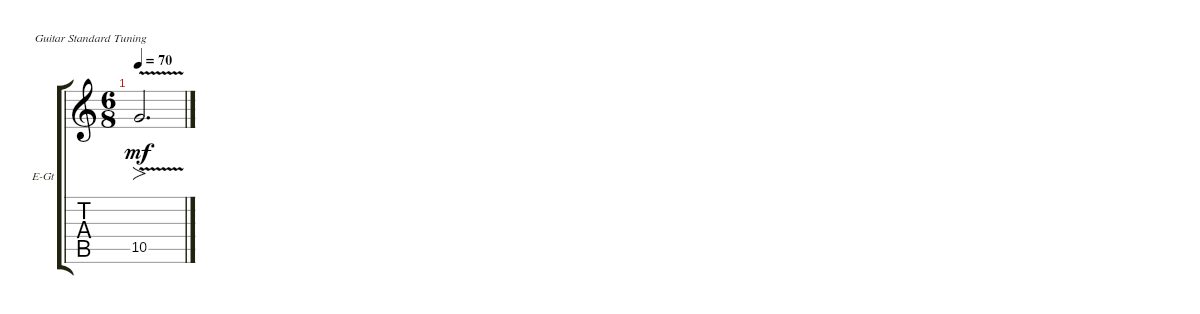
\defaultSystemsLayout 4
\bracketExtendMode groupsimilarinstruments
\firstSystemTrackNameOrientation horizontal
\otherSystemsTrackNameOrientation horizontal
\track ("Solo" "E-Gt") {instrument electricguitarclean}
\staff {score tabs}
\tuning (E4 B3 G3 D3 A2 E2)
\ts (6 8)
\tempo 70
\clef g2
\ks c
10.5{v t}.2{fo d dy mf}
